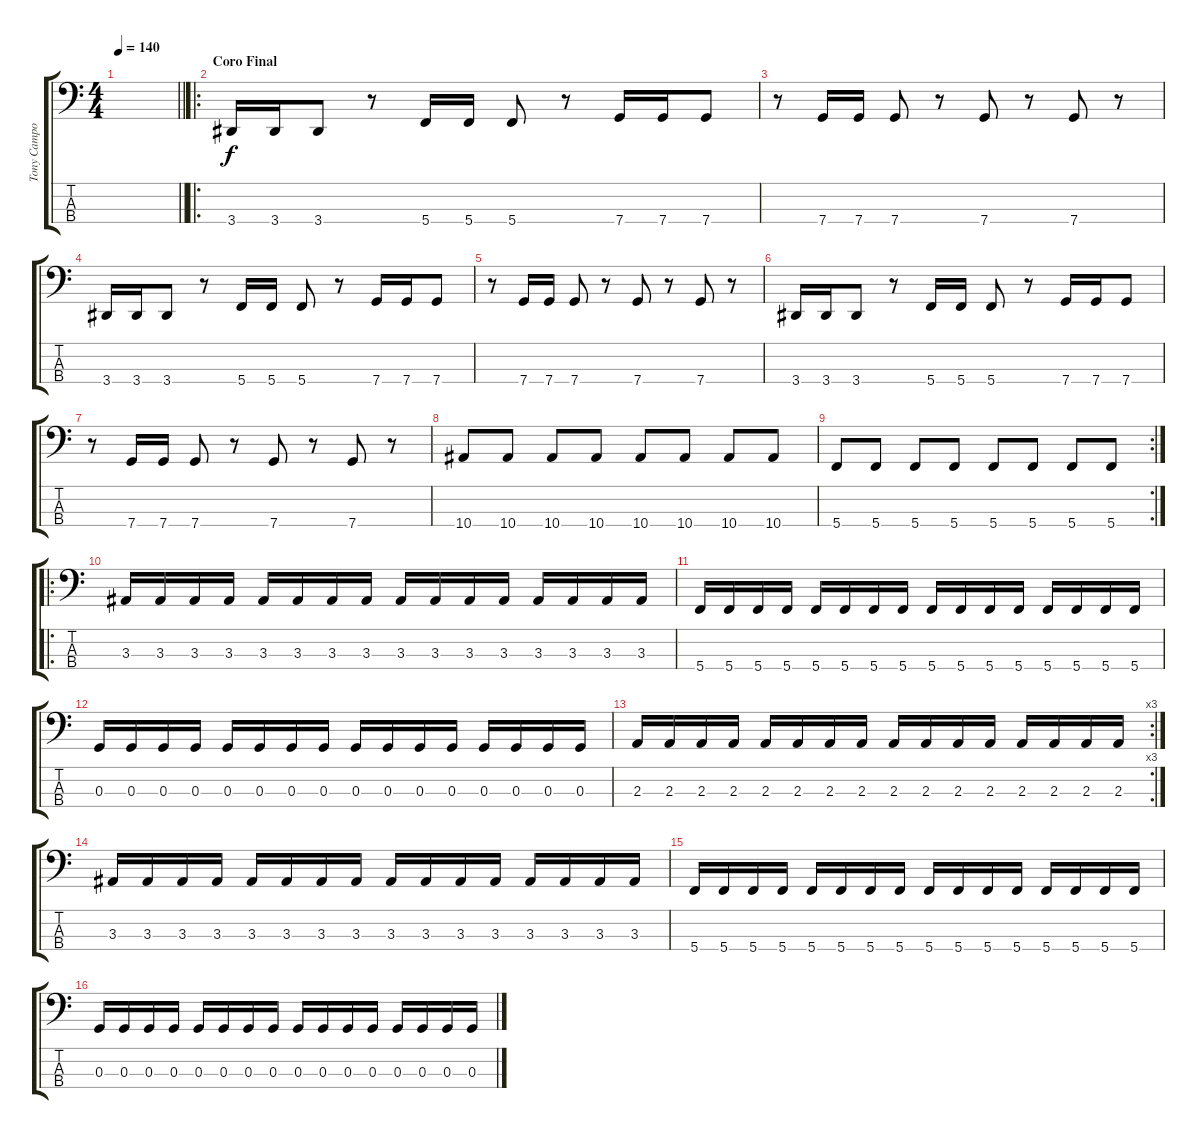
\track ("Tony Campos \"Maldito X\"" "Tony Campo") {instrument acousticguitarsteel}
\staff {score tabs}
\tuning (F2 C2 G1 C1) {hide}
\ts (4 4)
\tempo 140
\clef f4
\barLineRight lightlight
\ks c
|
\ro
\section ("" "Coro Final")
3.4.16 3.4.16 3.4.8 r.8 5.4.16 5.4.16 5.4.8 r.8 7.4.16 7.4.16 7.4.8 |
r.8 7.4.16 7.4.16 7.4.8 r.8 7.4.8 r.8 7.4.8 r.8 |
3.4.16 3.4.16 3.4.8 r.8 5.4.16 5.4.16 5.4.8 r.8 7.4.16 7.4.16 7.4.8 |
r.8 7.4.16 7.4.16 7.4.8 r.8 7.4.8 r.8 7.4.8 r.8 |
3.4.16 3.4.16 3.4.8 r.8 5.4.16 5.4.16 5.4.8 r.8 7.4.16 7.4.16 7.4.8 |
r.8 7.4.16 7.4.16 7.4.8 r.8 7.4.8 r.8 7.4.8 r.8 |
10.4.8 10.4.8 10.4.8 10.4.8 10.4.8 10.4.8 10.4.8 10.4.8 |
\rc 2
5.4.8 5.4.8 5.4.8 5.4.8 5.4.8 5.4.8 5.4.8 5.4.8 |
\ro
3.3.16 3.3.16 3.3.16 3.3.16 3.3.16 3.3.16 3.3.16 3.3.16 3.3.16 3.3.16 3.3.16 3.3.16 3.3.16 3.3.16 3.3.16 3.3.16 |
5.4.16 5.4.16 5.4.16 5.4.16 5.4.16 5.4.16 5.4.16 5.4.16 5.4.16 5.4.16 5.4.16 5.4.16 5.4.16 5.4.16 5.4.16 5.4.16 |
0.3.16 0.3.16 0.3.16 0.3.16 0.3.16 0.3.16 0.3.16 0.3.16 0.3.16 0.3.16 0.3.16 0.3.16 0.3.16 0.3.16 0.3.16 0.3.16 |
\rc 3
2.3.16 2.3.16 2.3.16 2.3.16 2.3.16 2.3.16 2.3.16 2.3.16 2.3.16 2.3.16 2.3.16 2.3.16 2.3.16 2.3.16 2.3.16 2.3.16 |
3.3.16 3.3.16 3.3.16 3.3.16 3.3.16 3.3.16 3.3.16 3.3.16 3.3.16 3.3.16 3.3.16 3.3.16 3.3.16 3.3.16 3.3.16 3.3.16 |
5.4.16 5.4.16 5.4.16 5.4.16 5.4.16 5.4.16 5.4.16 5.4.16 5.4.16 5.4.16 5.4.16 5.4.16 5.4.16 5.4.16 5.4.16 5.4.16 |
0.3.16 0.3.16 0.3.16 0.3.16 0.3.16 0.3.16 0.3.16 0.3.16 0.3.16 0.3.16 0.3.16 0.3.16 0.3.16 0.3.16 0.3.16 0.3.16
